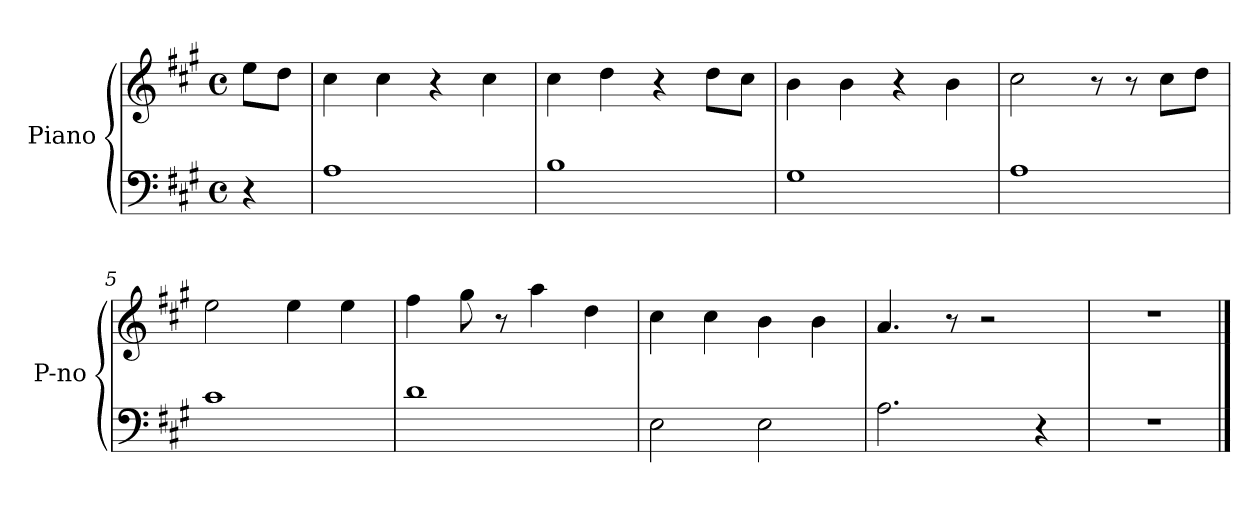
**kern	**kern
*part1	*part1
*staff2	*staff1
*I"Piano	*
*I'P-no	*
*clefF4	*clefG2
*k[f#c#g#]	*k[f#c#g#]
*M4/4	*M4/4
*met(c)	*met(c)
=	=
4r	8ee\L
.	8dd\J
=1	=1
1A	4cc#\
.	4cc#\
.	4r
.	4cc#\
=2	=2
1B	4cc#\
.	4dd\
.	4r
.	8dd\L
.	8cc#\J
=3	=3
1G#	4b\
.	4b\
.	4r
.	4b\
=4	=4
1A	2cc#\
.	8r
.	8r
.	8cc#\L
.	8dd\J
=5	=5
1c#	2ee\
.	4ee\
.	4ee\
=6	=6
1d	4ff#\
.	8gg#\
.	8r
.	4aa\
.	4dd\
=7	=7
2E\	4cc#\
.	4cc#\
2E\	4b\
.	4b\
!!LO:LB:g=z
=8	=8
2.A\	4.a/
.	8r
.	2r
4r	.
=9	=9
1r	1r
==	==
*-	*-
